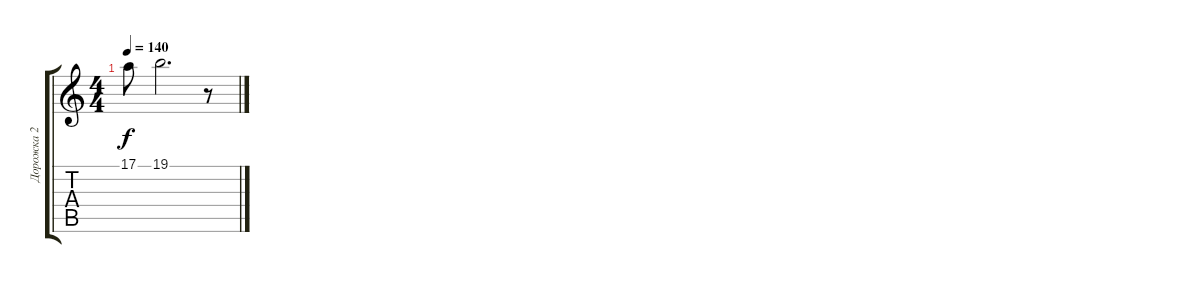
\track ("Дорожка 2" "Дорожка 2") {instrument brightacousticpiano}
\staff {score tabs}
\tuning (E4 B3 G3 D3 A2 E2) {hide}
\ts (4 4)
\tempo 140
\clef g2
\ks c
17.1.8{dy f} 19.1.2{d} r.8
